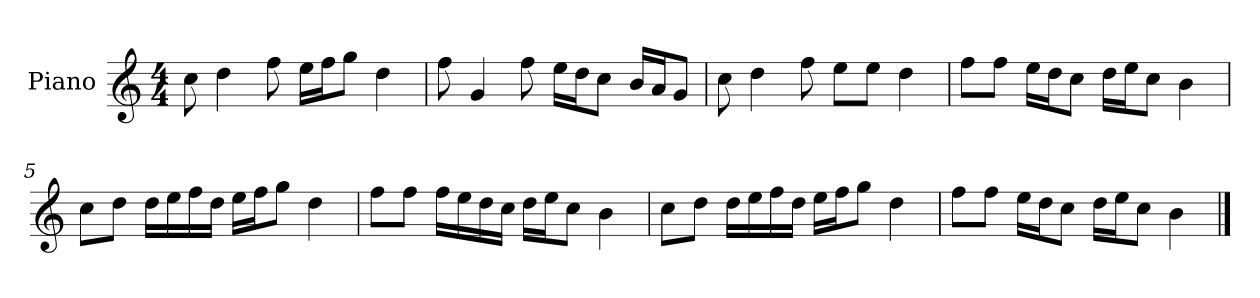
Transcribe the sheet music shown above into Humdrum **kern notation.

**kern
*part1
*staff1
*I"Piano
*I'P-no
*clefG2
*k[]
*M4/4
*MM90
=1
8cc\
4dd\
8ff\
16ee\LL
16ff\J
8gg\J
4dd\
=2
8ff\
4g/
8ff\
16ee\LL
16dd\J
8cc\J
16b/LL
16a/J
8g/J
=3
8cc\
4dd\
8ff\
8ee\L
8ee\J
4dd\
=4
8ff\L
8ff\J
16ee\LL
16dd\J
8cc\J
16dd\LL
16ee\J
8cc\J
4b\
=5
8cc\L
8dd\J
16dd\LL
16ee\
16ff\
16dd\JJ
16ee\LL
16ff\J
8gg\J
4dd\
!!LO:LB:g=z
=6
8ff\L
8ff\J
16ff\LL
16ee\
16dd\
16cc\JJ
16dd\LL
16ee\J
8cc\J
4b\
=7
8cc\L
8dd\J
16dd\LL
16ee\
16ff\
16dd\JJ
16ee\LL
16ff\J
8gg\J
4dd\
=8
8ff\L
8ff\J
16ee\LL
16dd\J
8cc\J
16dd\LL
16ee\J
8cc\J
4b\
==
*-
